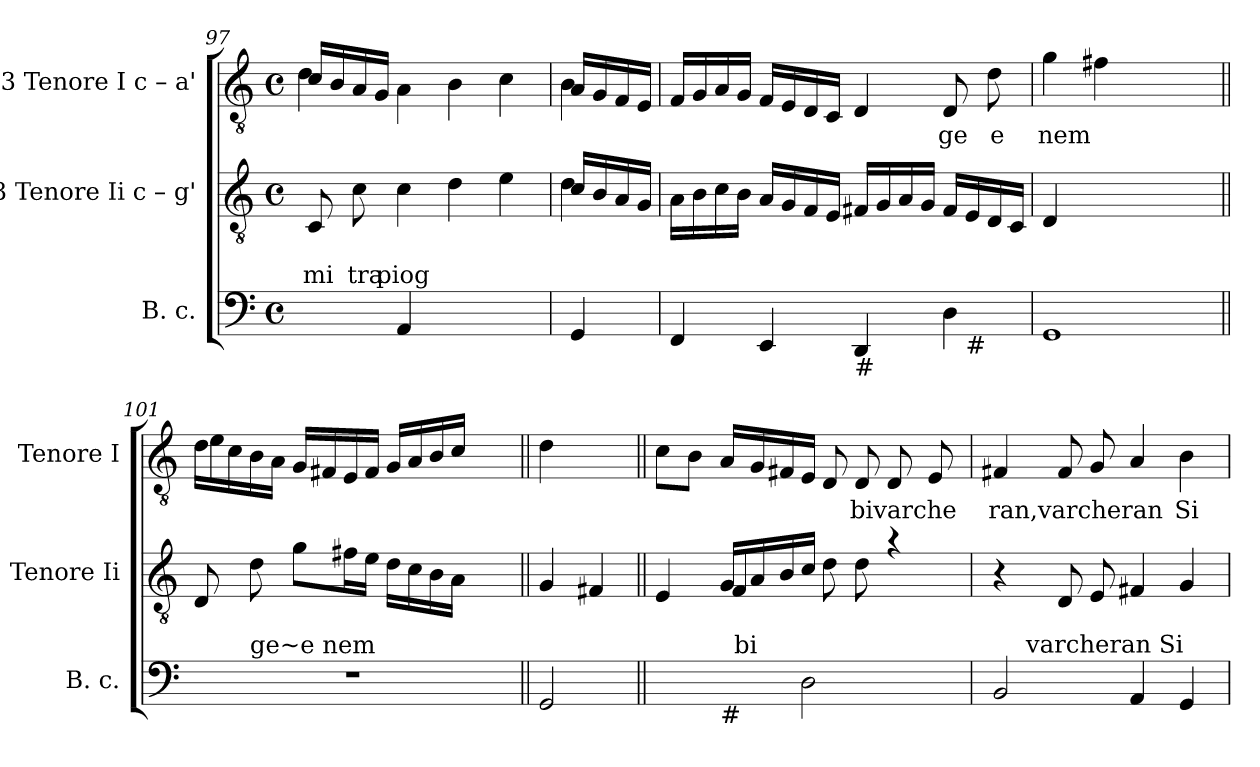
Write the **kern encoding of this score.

**kern	**kern	**text	**text	**kern	**text
*part3	*part2	*part2	*part2	*part1	*part1
*staff3	*staff2	*staff2	*staff2	*staff1	*staff1
*I"B. c.	*I"3 Tenore Ii c – g'	*	*	*I"3 Tenore I c – a'	*
*I'B. c.	*I'Tenore Ii	*	*	*I'Tenore I	*
*clefF4	*clefGv2	*	*	*clefGv2	*
*k[]	*k[]	*	*	*k[]	*
*C:	*C:	*	*	*C:	*
*M4/4	*M4/4	*	*	*M4/4	*
*met(c)	*met(c)	*	*	*met(c)	*
=97	=97	=97	=97	=97	=97
!	!	!	!LO:LY:b	!	!
*	*	*	*	*^	*
4ryy	8C/	.	mi	16c/LL	4d\	.
.	.	.	.	16B/	.	.
!	!	!	!LO:LY:b	!	!	!
.	8c\	.	tra	16A/	.	.
.	.	.	.	16G/JJ	.	.
!	!	!	!LO:LY:b	!	!	!
4AA/	4c\	.	piog	2.ryy	4A\	.
2ryy	4d\	.	.	.	4B\	.
.	4e\	.	.	.	4c\	.
=98	=98	=98	=98	=98	=98	=98
*	*^	*	*	*	*	*
4GG/	16c/LL	4d\	.	.	16A/LL	4B\	.
.	16B/	.	.	.	16G/	.	.
.	16A/	.	.	.	16F/	.	.
.	16G/JJ	.	.	.	16E/JJ	.	.
*	*v	*v	*	*	*	*	*
*	*	*	*	*v	*v	*
!!LO:LB:g=z
=99	=99	=99	=99	=99	=99
*^	*	*	*	*	*
4FF/	2ryy	16A\LL	.	.	16F/LL	.
.	.	16B\	.	.	16G/	.
.	.	16c\	.	.	16A/	.
.	.	16B\JJ	.	.	16G/JJ	.
4EE/	.	16A/LL	.	.	16F/LL	.
.	.	16G/	.	.	16E/	.
.	.	16F/	.	.	16D/	.
.	.	16E/JJ	.	.	16C/JJ	.
!LO:TX:b:t=#	!	!	!	!	!	!
4DD/	4ryy	16F#X/LL	.	.	4D/	.
.	.	16G/	.	.	.	.
.	.	16A/	.	.	.	.
.	.	16G/JJ	.	.	.	.
!	!	!	!	!	!	!LO:LY:b
4D\	16ryy	16F#/LL	.	.	8D/	-ge
!	!LO:TX:b:t=#	!	!	!	!	!
.	8.ryy	16E/	.	.	.	.
!	!	!	!	!	!	!LO:LY:b
.	.	16D/	.	.	8d\	e
.	.	16C/JJ	.	.	.	.
=100	=100	=100	=100	=100	=100	=100
!	!	!	!	!	!	!LO:LY:b
*v	*v	*	*	*	*	*
1GG	4D/	.	.	4g\	nem
.	2.ryy	.	.	4f#X\	.
.	.	.	.	2ryy	.
=101||	=101||	=101||	=101||	=101||	=101||
*^	*	*	*	*^	*
1r	8ryy	8D/	.	.	16d\LL	4e\	.
.	.	.	.	.	16c\	.	.
!	!LO:TX:a:t=ge~e nem	!	!	!	!	!	!
.	2..ryy	8d\	.	.	16B\	.	.
.	.	.	.	.	16A\JJ	.	.
.	.	8g\L	.	.	16G/LL	4ryy	.
.	.	.	.	.	16F#X/	.	.
.	.	16f#X\L	.	.	16E/	.	.
.	.	16e\JJ	.	.	16F#/JJ	.	.
.	.	16d\LL	.	.	16G/LL	2ryy	.
.	.	16c\	.	.	16A/	.	.
.	.	16B\	.	.	16B/	.	.
.	.	16A\JJ	.	.	16c/JJ	.	.
.	.	4ryy	.	.	4ryy	.	.
*v	*v	*	*	*	*v	*v	*
=102||	=102||	=102||	=102||	=102||	=102||
2GG/	4G/	.	.	4d\	.
.	4F#X/	.	.	4ryy	.
=103||	=103||	=103||	=103||	=103||	=103||
*^	*^	*	*	*	*
*	*^	*	*	*	*	*	*
4..ryy	4ryy	4ryy	4E/	4ryy	.	.	8c\L	.
.	.	.	.	.	.	.	8B\J	.
!	!LO:TX:b:t=#	!	!	!	!	!	!	!
.	2.ryy	32ryy	16G/LL	4F/	.	.	16A/LL	.
!	!	!LO:TX:a:t=bi	!	!	!	!	!	!
.	.	2ryy	.	.	.	.	.	.
.	.	.	16A/	.	.	.	16G/	.
.	.	.	16B/	.	.	.	16F#X/	.
2D\	.	.	16c/JJ	.	.	.	16E/JJ	.
.	.	.	8ryy	8d\	.	.	8D/	.
!	!	!	!	!	!	!	!	!LO:LY:b
.	.	.	8d\	4.ryy	.	.	8D/	bivarche
.	.	.	4ra	.	.	.	8D/	.
.	.	8..ryy	.	.	.	.	.	.
.	.	.	.	.	.	.	8E/	.
16ryy	.	.	.	.	.	.	.	.
*	*	*	*v	*v	*	*	*	*
=104	=104	=104	=104	=104	=104	=104	=104
!	!	!	!	!	!	!	!LO:LY:b
*	*v	*v	*	*	*	*	*
2BB/	8ryy	4r	.	.	4F#X/	ran,varcheran
!	!LO:TX:a:t=varcheran Si	!	!	!	!	!
.	2..ryy	.	.	.	.	.
.	.	8D/	.	.	8F#/	.
.	.	8E/	.	.	8G/	.
4AA/	.	4F#X/	.	.	4A/	.
!	!	!	!	!	!	!LO:LY:b
4GG/	.	4G/	.	.	4B\	Si
*v	*v	*	*	*	*	*
=	=	=	=	=	=
*-	*-	*-	*-	*-	*-
